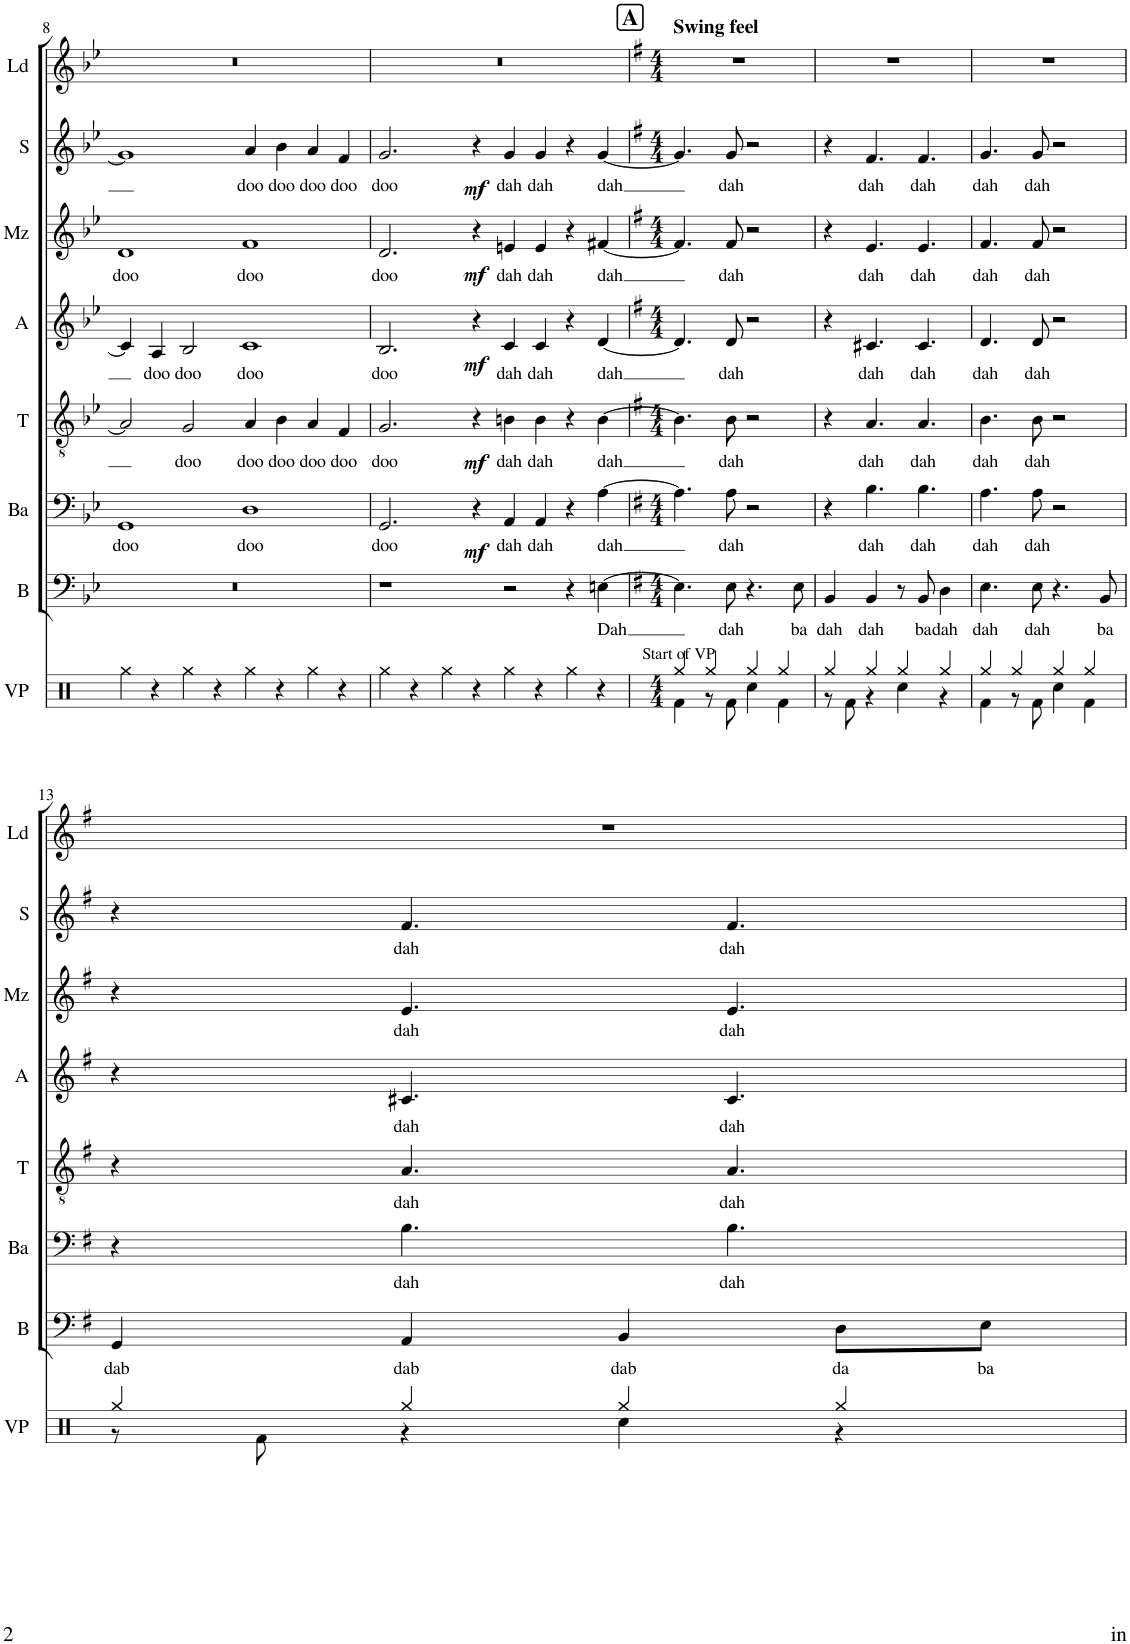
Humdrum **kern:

**kern	**kern	**text	**kern	**text	**dynam	**kern	**text	**dynam	**kern	**text	**dynam	**kern	**text	**dynam	**kern	**text	**dynam	**kern
*part8	*part7	*part7	*part6	*part6	*part6	*part5	*part5	*part5	*part4	*part4	*part4	*part3	*part3	*part3	*part2	*part2	*part2	*part1
*staff8	*staff7	*staff7	*staff6	*staff6	*staff6	*staff5	*staff5	*staff5	*staff4	*staff4	*staff4	*staff3	*staff3	*staff3	*staff2	*staff2	*staff2	*staff1
*I"Vocal Percussion	*I"Bass	*	*I"Baritone	*	*	*I"Tenor	*	*	*I"Alto	*	*	*I"Mezzo	*	*	*I"Soprano	*	*	*I"Lead
*I'VP	*I'B	*	*I'Ba	*	*	*I'T	*	*	*I'A	*	*	*I'Mz	*	*	*I'S	*	*	*I'Ld
!!LO:PB:g=z
*clefX	*clefF4	*	*clefF4	*	*	*clefGv2	*	*	*clefG2	*	*	*clefG2	*	*	*clefG2	*	*	*clefG2
*k[]	*k[b-e-]	*	*k[b-e-]	*	*	*k[b-e-]	*	*	*k[b-e-]	*	*	*k[b-e-]	*	*	*k[b-e-]	*	*	*k[b-e-]
*M4/2	*M4/2	*	*M4/2	*	*	*M4/2	*	*	*M4/2	*	*	*M4/2	*	*	*M4/2	*	*	*M4/2
=8	=8	=8	=8	=8	=8	=8	=8	=8	=8	=8	=8	=8	=8	=8	=8	=8	=8	=8
!	!	!	!	!LO:LY:b	!	!	!	!	!	!	!	!	!LO:LY:b	!	!	!	!	!
4Rgg\	0r	.	1GG	doo	.	2A/]	.	.	4c/]	.	.	1d	doo	.	1g]	.	.	0r
!	!	!	!	!	!	!	!	!	!	!LO:LY:b	!	!	!	!	!	!	!	!
4r	.	.	.	.	.	.	.	.	4A/	doo	.	.	.	.	.	.	.	.
!	!	!	!	!	!	!	!LO:LY:b	!	!	!LO:LY:b	!	!	!	!	!	!	!	!
4Rgg\	.	.	.	.	.	2G/	doo	.	2B-/	doo	.	.	.	.	.	.	.	.
4r	.	.	.	.	.	.	.	.	.	.	.	.	.	.	.	.	.	.
!	!	!	!	!LO:LY:b	!	!	!LO:LY:b	!	!	!LO:LY:b	!	!	!LO:LY:b	!	!	!LO:LY:b	!	!
4Rgg\	.	.	1D	doo	.	4A/	doo	.	1c	doo	.	1f	doo	.	4a/	doo	.	.
!	!	!	!	!	!	!	!LO:LY:b	!	!	!	!	!	!	!	!	!LO:LY:b	!	!
4r	.	.	.	.	.	4B-\	doo	.	.	.	.	.	.	.	4b-\	doo	.	.
!	!	!	!	!	!	!	!LO:LY:b	!	!	!	!	!	!	!	!	!LO:LY:b	!	!
4Rgg\	.	.	.	.	.	4A/	doo	.	.	.	.	.	.	.	4a/	doo	.	.
!	!	!	!	!	!	!	!LO:LY:b	!	!	!	!	!	!	!	!	!LO:LY:b	!	!
4r	.	.	.	.	.	4F/	doo	.	.	.	.	.	.	.	4f/	doo	.	.
=9	=9	=9	=9	=9	=9	=9	=9	=9	=9	=9	=9	=9	=9	=9	=9	=9	=9	=9
!	!	!	!	!LO:LY:b	!	!	!LO:LY:b	!	!	!LO:LY:b	!	!	!LO:LY:b	!	!	!LO:LY:b	!	!
4Rgg\	1r	.	2.GG/	doo	.	2.G/	doo	.	2.B-/	doo	.	2.d/	doo	.	2.g/	doo	.	0r
4r	.	.	.	.	.	.	.	.	.	.	.	.	.	.	.	.	.	.
4Rgg\	.	.	.	.	.	.	.	.	.	.	.	.	.	.	.	.	.	.
!	!	!	!	!	!LO:DY:b	!	!	!LO:DY:b	!	!	!LO:DY:b	!	!	!LO:DY:b	!	!	!LO:DY:b	!
4r	.	.	4r	.	mf	4r	.	mf	4r	.	mf	4r	.	mf	4r	.	mf	.
!	!	!	!	!LO:LY:b	!	!	!LO:LY:b	!	!	!LO:LY:b	!	!	!LO:LY:b	!	!	!LO:LY:b	!	!
4Rgg\	2r	.	4AA/	dah	.	4Bn\	dah	.	4c/	dah	.	4en/	dah	.	4g/	dah	.	.
!	!	!	!	!LO:LY:b	!	!	!LO:LY:b	!	!	!LO:LY:b	!	!	!LO:LY:b	!	!	!LO:LY:b	!	!
4r	.	.	4AA/	dah	.	4B\	dah	.	4c/	dah	.	4e/	dah	.	4g/	dah	.	.
4Rgg\	4r	.	4r	.	.	4r	.	.	4r	.	.	4r	.	.	4r	.	.	.
!	!	!LO:LY:b	!	!LO:LY:b	!	!	!LO:LY:b	!	!	!LO:LY:b	!	!	!LO:LY:b	!	!	!LO:LY:b	!	!
4r	[4En\	Dah	[4A\	dah	.	[4B\	dah	.	[4d/	dah	.	[4f#X/	dah	.	[4g/	dah	.	.
!!LO:REH:place=s1:a:B:cj:fs=14:t=A
=10	=10	=10	=10	=10	=10	=10	=10	=10	=10	=10	=10	=10	=10	=10	=10	=10	=10	=10
*	*k[f#]	*	*k[f#]	*	*	*k[f#]	*	*	*k[f#]	*	*	*k[f#]	*	*	*k[f#]	*	*	*k[f#]
*M4/4	*M4/4	*	*M4/4	*	*	*M4/4	*	*	*M4/4	*	*	*M4/4	*	*	*M4/4	*	*	*M4/4
*^	*	*	*	*	*	*	*	*	*	*	*	*	*	*	*	*	*	*
!	!	!	!	!	!	!	!	!	!	!	!	!	!	!	!	!	!	!	!LO:TX:a:B:t=Swing feel
!LO:TX:a:t=Start of VP	!	!	!	!	!	!	!	!	!	!	!	!	!	!	!	!	!	!	!
4Rgg/	4Rf\	4.E\]	.	4.A\]	.	.	4.B\]	.	.	4.d/]	.	.	4.f#/]	.	.	4.g/]	.	.	1r
4Rgg/	8r	.	.	.	.	.	.	.	.	.	.	.	.	.	.	.	.	.	.
!	!	!	!LO:LY:b	!	!LO:LY:b	!	!	!LO:LY:b	!	!	!LO:LY:b	!	!	!LO:LY:b	!	!	!LO:LY:b	!	!
.	8Rf\	8E\	dah	8A\	dah	.	8B\	dah	.	8d/	dah	.	8f#/	dah	.	8g/	dah	.	.
4Rgg/	4Rcc\	4.r	.	2r	.	.	2r	.	.	2r	.	.	2r	.	.	2r	.	.	.
4Rgg/	4Rf\	.	.	.	.	.	.	.	.	.	.	.	.	.	.	.	.	.	.
!	!	!	!LO:LY:b	!	!	!	!	!	!	!	!	!	!	!	!	!	!	!	!
.	.	8E\	ba	.	.	.	.	.	.	.	.	.	.	.	.	.	.	.	.
=11	=11	=11	=11	=11	=11	=11	=11	=11	=11	=11	=11	=11	=11	=11	=11	=11	=11	=11	=11
!	!	!	!LO:LY:b	!	!	!	!	!	!	!	!	!	!	!	!	!	!	!	!
4Rgg/	8r	4BB/	dah	4r	.	.	4r	.	.	4r	.	.	4r	.	.	4r	.	.	1r
.	8Rf\	.	.	.	.	.	.	.	.	.	.	.	.	.	.	.	.	.	.
!	!	!	!LO:LY:b	!	!LO:LY:b	!	!	!LO:LY:b	!	!	!LO:LY:b	!	!	!LO:LY:b	!	!	!LO:LY:b	!	!
4Rgg/	4r	4BB/	dah	4.B\	dah	.	4.A/	dah	.	4.c#X/	dah	.	4.e/	dah	.	4.f#/	dah	.	.
4Rgg/	4Rcc\	8r	.	.	.	.	.	.	.	.	.	.	.	.	.	.	.	.	.
!	!	!	!LO:LY:b	!	!LO:LY:b	!	!	!LO:LY:b	!	!	!LO:LY:b	!	!	!LO:LY:b	!	!	!LO:LY:b	!	!
.	.	8BB/	ba	4.B\	dah	.	4.A/	dah	.	4.c#/	dah	.	4.e/	dah	.	4.f#/	dah	.	.
!	!	!	!LO:LY:b	!	!	!	!	!	!	!	!	!	!	!	!	!	!	!	!
4Rgg/	4r	4D\	dah	.	.	.	.	.	.	.	.	.	.	.	.	.	.	.	.
=12	=12	=12	=12	=12	=12	=12	=12	=12	=12	=12	=12	=12	=12	=12	=12	=12	=12	=12	=12
!	!	!	!LO:LY:b	!	!LO:LY:b	!	!	!LO:LY:b	!	!	!LO:LY:b	!	!	!LO:LY:b	!	!	!LO:LY:b	!	!
4Rgg/	4Rf\	4.E\	dah	4.A\	dah	.	4.B\	dah	.	4.d/	dah	.	4.f#/	dah	.	4.g/	dah	.	1r
4Rgg/	8r	.	.	.	.	.	.	.	.	.	.	.	.	.	.	.	.	.	.
!	!	!	!LO:LY:b	!	!LO:LY:b	!	!	!LO:LY:b	!	!	!LO:LY:b	!	!	!LO:LY:b	!	!	!LO:LY:b	!	!
.	8Rf\	8E\	dah	8A\	dah	.	8B\	dah	.	8d/	dah	.	8f#/	dah	.	8g/	dah	.	.
4Rgg/	4Rcc\	4.r	.	2r	.	.	2r	.	.	2r	.	.	2r	.	.	2r	.	.	.
4Rgg/	4Rf\	.	.	.	.	.	.	.	.	.	.	.	.	.	.	.	.	.	.
!	!	!	!LO:LY:b	!	!	!	!	!	!	!	!	!	!	!	!	!	!	!	!
.	.	8BB/	ba	.	.	.	.	.	.	.	.	.	.	.	.	.	.	.	.
!!LO:LB:g=z
=13	=13	=13	=13	=13	=13	=13	=13	=13	=13	=13	=13	=13	=13	=13	=13	=13	=13	=13	=13
!	!	!	!LO:LY:b	!	!	!	!	!	!	!	!	!	!	!	!	!	!	!	!
4Rgg/	8r	4GG/	dab	4r	.	.	4r	.	.	4r	.	.	4r	.	.	4r	.	.	1r
.	8Rf\	.	.	.	.	.	.	.	.	.	.	.	.	.	.	.	.	.	.
!	!	!	!LO:LY:b	!	!LO:LY:b	!	!	!LO:LY:b	!	!	!LO:LY:b	!	!	!LO:LY:b	!	!	!LO:LY:b	!	!
4Rgg/	4r	4AA/	dab	4.B\	dah	.	4.A/	dah	.	4.c#X/	dah	.	4.e/	dah	.	4.f#/	dah	.	.
!	!	!	!LO:LY:b	!	!	!	!	!	!	!	!	!	!	!	!	!	!	!	!
4Rgg/	4Rcc\	4BB/	dab	.	.	.	.	.	.	.	.	.	.	.	.	.	.	.	.
!	!	!	!	!	!LO:LY:b	!	!	!LO:LY:b	!	!	!LO:LY:b	!	!	!LO:LY:b	!	!	!LO:LY:b	!	!
.	.	.	.	4.B\	dah	.	4.A/	dah	.	4.c#/	dah	.	4.e/	dah	.	4.f#/	dah	.	.
!	!	!	!LO:LY:b	!	!	!	!	!	!	!	!	!	!	!	!	!	!	!	!
4Rgg/	4r	8D\L	da	.	.	.	.	.	.	.	.	.	.	.	.	.	.	.	.
!	!	!	!LO:LY:b	!	!	!	!	!	!	!	!	!	!	!	!	!	!	!	!
.	.	8E\J	ba	.	.	.	.	.	.	.	.	.	.	.	.	.	.	.	.
*v	*v	*	*	*	*	*	*	*	*	*	*	*	*	*	*	*	*	*	*
=	=	=	=	=	=	=	=	=	=	=	=	=	=	=	=	=	=	=
*-	*-	*-	*-	*-	*-	*-	*-	*-	*-	*-	*-	*-	*-	*-	*-	*-	*-	*-
